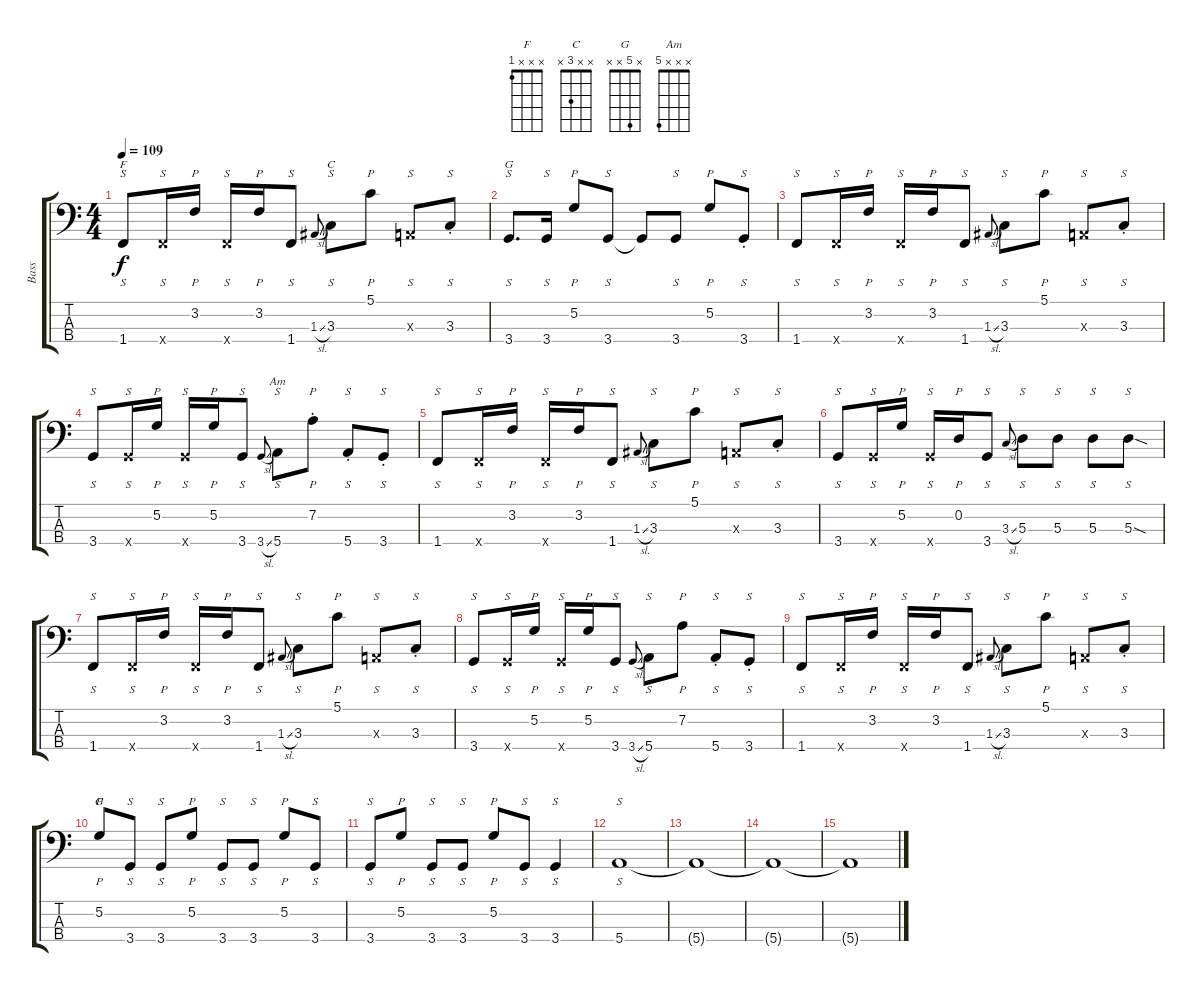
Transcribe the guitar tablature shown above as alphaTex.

\track ("Bass" "Bass") {instrument slapbass1}
\staff {score tabs}
\tuning (G2 D2 A1 E1) {hide}
\chord ("F" x x x 1)
\chord ("C" x x 3 x)
\chord ("G" x x x 3)
\chord ("Am" x x x 5)
\chord ("G" x 5 x x)
\ts (4 4)
\tempo 109
\clef f4
\ks c
1.4.8{s ch "F" dy f} 1.4{x}.16{s} 3.2.16{p} 1.4{x}.16{s} 3.2.16{p} 1.4.8{s} 1.3{sl}.8{gr onbeat} 3.3.8{s ch "C"} 5.1.8{p} 0.3{x}.8{s} 3.3{st}.8{s} |
3.4.8{s d ch "G"} 3.4.16{s} 5.2.8{p} 3.4.8{s} 3.4{t}.8 3.4.8{s} 5.2.8{p} 3.4{st}.8{s} |
1.4.8{s} 1.4{x}.16{s} 3.2.16{p} 1.4{x}.16{s} 3.2.16{p} 1.4.8{s} 1.3{sl}.8{gr onbeat} 3.3.8{s} 5.1.8{p} 0.3{x}.8{s} 3.3{st}.8{s} |
3.4.8{s} 3.4{x}.16{s} 5.2.16{p} 3.4{x}.16{s} 5.2.16{p} 3.4.8{s} 3.4{sl}.8{gr onbeat} 5.4.8{s ch "Am"} 7.2{st}.8{p} 5.4{st}.8{s} 3.4{st}.8{s} |
1.4.8{s} 1.4{x}.16{s} 3.2.16{p} 1.4{x}.16{s} 3.2.16{p} 1.4.8{s} 1.3{sl}.8{gr onbeat} 3.3.8{s} 5.1.8{p} 0.3{x}.8{s} 3.3{st}.8{s} |
3.4.8{s} 3.4{x}.16{s} 5.2.16{p} 3.4{x}.16{s} 0.2.16{p} 3.4.8{s} 3.3{sl}.8{gr onbeat} 5.3.8{s} 5.3.8{s} 5.3.8{s} 5.3{sod}.8{s} |
1.4.8{s} 1.4{x}.16{s} 3.2.16{p} 1.4{x}.16{s} 3.2.16{p} 1.4.8{s} 1.3{sl}.8{gr onbeat} 3.3.8{s} 5.1.8{p} 0.3{x}.8{s} 3.3{st}.8{s} |
3.4.8{s} 3.4{x}.16{s} 5.2.16{p} 3.4{x}.16{s} 5.2.16{p} 3.4.8{s} 3.4{sl}.8{gr onbeat} 5.4.8{s} 7.2.8{p} 5.4{st}.8{s} 3.4{st}.8{s} |
1.4.8{s} 1.4{x}.16{s} 3.2.16{p} 1.4{x}.16{s} 3.2.16{p} 1.4.8{s} 1.3{sl}.8{gr onbeat} 3.3.8{s} 5.1.8{p} 0.3{x}.8{s} 3.3{st}.8{s} |
5.2.8{p ch "G"} 3.4.8{s} 3.4.8{s} 5.2.8{p} 3.4.8{s} 3.4.8{s} 5.2.8{p} 3.4.8{s} |
3.4.8{s} 5.2.8{p} 3.4.8{s} 3.4.8{s} 5.2.8{p} 3.4.8{s} 3.4.4{s} |
5.4.1{s} |
5.4{t}.1 |
5.4{t}.1 |
5.4{t}.1
